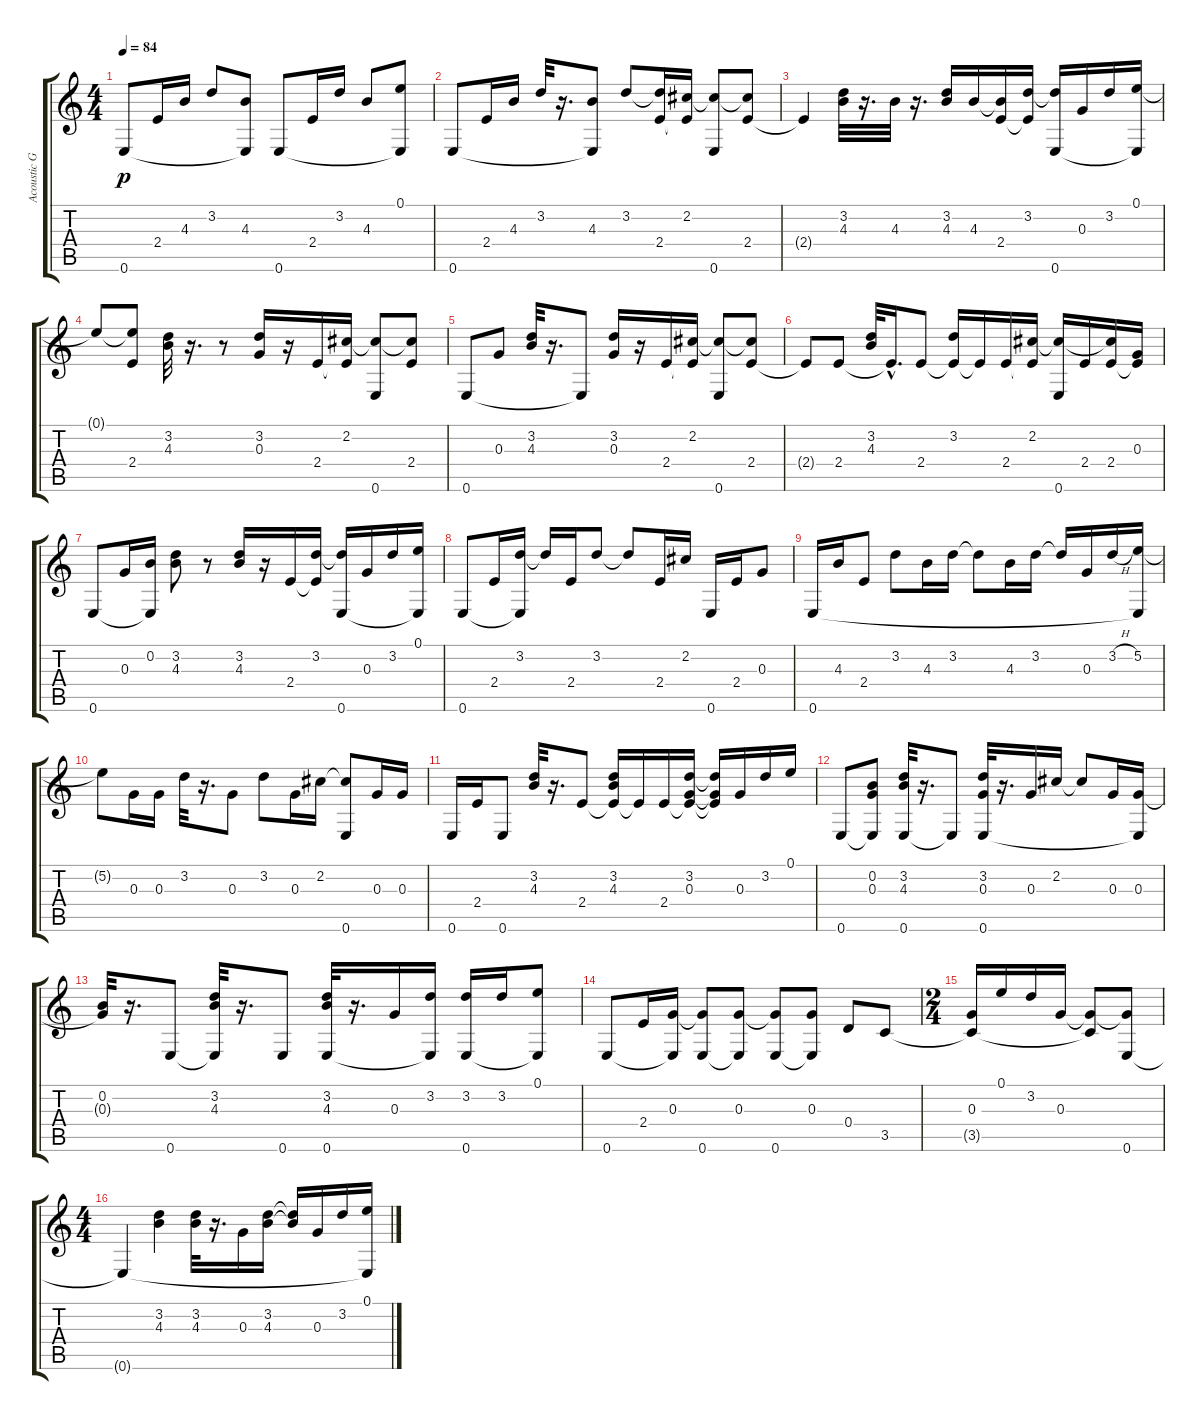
\track ("Acoustic Guitar" "Acoustic G") {instrument acousticguitarnylon}
\staff {score tabs}
\tuning (E4 B3 G3 D3 A2 E2) {hide}
\ts (4 4)
\tempo 84
\clef g2
\ks c
0.6.8{dy p} 2.4.16 4.3.16 3.2.8 (4.3 0.6{t}).8 0.6.8 2.4.16 3.2.16 4.3.8 (0.1 0.6{t}).8 |
0.6.8 2.4.16 4.3.16 3.2.32 r.16{d} (4.3 0.6{t}).8 3.2.8 (3.2{t} 2.4).16 (2.2 2.4{t}).16 (2.2{t} 0.6).8 (2.2{t} 2.4).8 |
2.4{t}.4 (3.2 4.3).32 r.16{d} 4.3.32 r.16{d} (3.2 4.3).16 4.3.16 (4.3{t} 2.4).16 (3.2 2.4{t}).16 (3.2{t} 0.6).16 0.3.16 3.2.16 (0.1 0.6{t}).16 |
0.1{t}.8 (0.1{t} 2.4).8 (3.2 4.3).32 r.16{d} r.8 (3.2 0.3).16 r.16 2.4.16 (2.2 2.4{t}).16 (2.2{t} 0.6).8 (2.2{t} 2.4).8 |
0.6.8 0.3.8 (3.2 4.3).32 r.16{d} 0.6{t}.8 (3.2 0.3).16 r.16 2.4.16 (2.2 2.4{t}).16 (2.2{t} 0.6).8 (2.2{t} 2.4).8 |
2.4{t}.8 2.4.8 (3.2 4.3).32 2.4{hac t}.16{d} 2.4.8 (3.2 2.4{t}).16 2.4{t}.16 2.4.16 (2.2 2.4{t}).16 (2.2{t} 0.6).16 2.4.16 (2.2{t} 2.4).16 (0.3 2.4{t}).16 |
0.6.8 0.3.16 (0.2 0.6{t}).16 (3.2 4.3).8 r.8 (3.2 4.3).16 r.16 2.4.16 (3.2 2.4{t}).16 (3.2{t} 0.6).16 0.3.16 3.2.16 (0.1 0.6{t}).16 |
0.6.8 2.4.16 (3.2 0.6{t}).16 3.2{t}.16 2.4.16 3.2.8 3.2{t}.8 2.4.16 2.2.16 0.6.16 2.4.16 0.3.8 |
0.6.16 4.3.16 2.4.8 3.2.8 4.3.16 3.2.16 3.2{t}.8 4.3.16 3.2.16 3.2{t}.16 0.3.16 3.2{h}.16 (5.2 0.6{t}).16 |
5.2{t}.8 0.3.16 0.3.16 3.2.32 r.16{d} 0.3.8 3.2.8 0.3.16 2.2.16 (2.2{t} 0.6).8 0.3.16 0.3.16 |
0.6.16 2.4.16 0.6.8 (3.2 4.3).32 r.16{d} 2.4.8 (3.2 4.3 2.4{t}).16 2.4{t}.16 2.4.16 (3.2 0.3 2.4{t}).16 (3.2{t} 0.3{t} 2.4{t}).16 0.3.16 3.2.16 0.1.16 |
0.6.8 (0.2 0.3 0.6{t}).8 (3.2 4.3 0.6).32 r.16{d} 0.6{t}.8 (3.2 0.3 0.6).32 r.16{d} 0.3.16 2.2.16 2.2{t}.8 0.3.16 (0.3 0.6{t}).16 |
(0.2 0.3{t}).32 r.16{d} 0.6.8 (3.2 4.3 0.6{t}).32 r.16{d} 0.6.8 (3.2 4.3 0.6).32 r.16{d} 0.3.16 (3.2 0.6{t}).16 (3.2 0.6).16 3.2.16 (0.1 0.6{t}).8 |
0.6.8 2.4.16 (0.3 0.6{t}).16 (0.3{t} 0.6).8 (0.3 0.6{t}).8 (0.3{t} 0.6).8 (0.3 0.6{t}).8 0.4.8 3.5.8 |
\ts (2 4)
(0.3 3.5{t}).16 0.1.16 3.2.16 0.3.16 (0.3{t} 3.5{t}).8 (0.3{t} 0.6).8 |
\ts (4 4)
0.6{t}.4 (3.2 4.3).4 (3.2 4.3).32 r.16{d} 0.3.16 (3.2 4.3).16 (3.2{t} 4.3{t}).16 0.3.16 3.2.16 (0.1 0.6{t}).16
